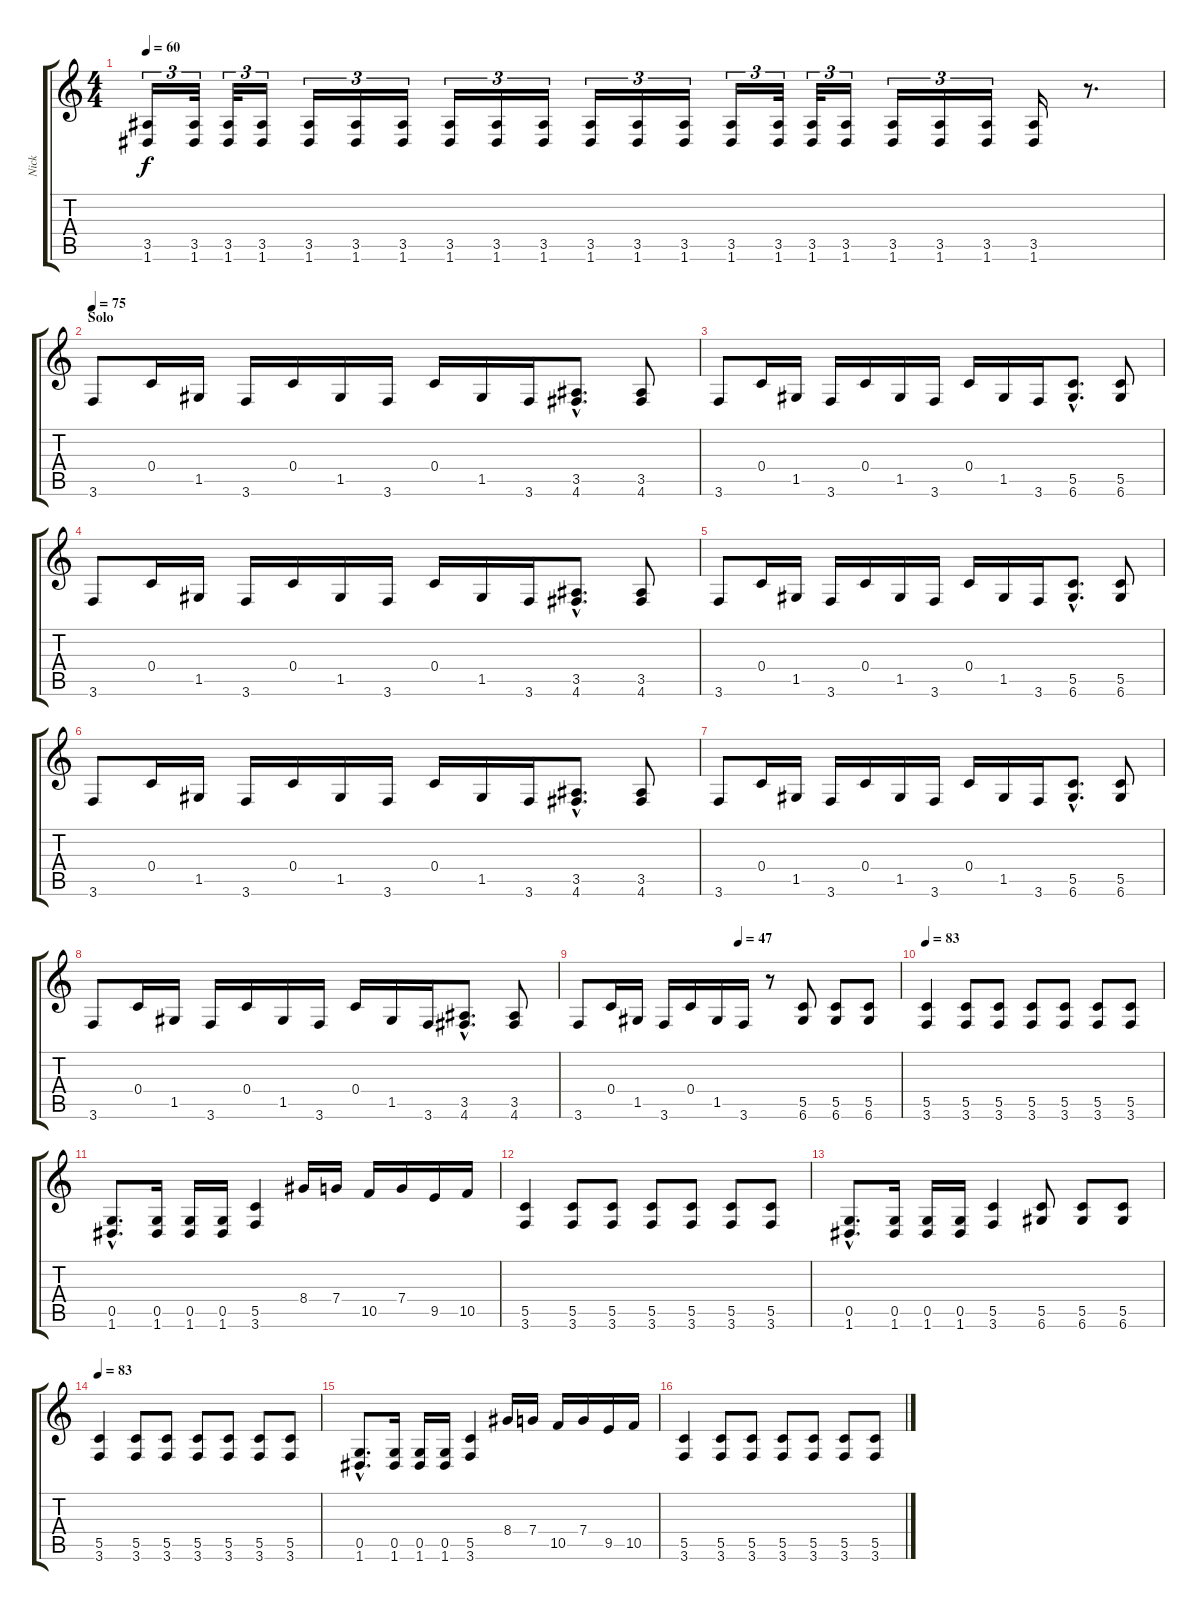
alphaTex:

\track ("Nick" "Nick") {instrument acousticguitarsteel}
\staff {score tabs}
\tuning (D4 A3 F3 C3 G2 D2) {hide}
\ts (4 4)
\tempo 60
\clef g2
\ks c
(3.5 1.6).16{tu (3 2) dy f} (3.5 1.6).32{tu (3 2)} (3.5 1.6).32{tu (3 2)} (3.5 1.6).16{tu (3 2)} (3.5 1.6).16{tu (3 2)} (3.5 1.6).16{tu (3 2)} (3.5 1.6).16{tu (3 2)} (3.5 1.6).16{tu (3 2)} (3.5 1.6).16{tu (3 2)} (3.5 1.6).16{tu (3 2)} (3.5 1.6).16{tu (3 2)} (3.5 1.6).16{tu (3 2)} (3.5 1.6).16{tu (3 2)} (3.5 1.6).16{tu (3 2)} (3.5 1.6).32{tu (3 2)} (3.5 1.6).32{tu (3 2)} (3.5 1.6).16{tu (3 2)} (3.5 1.6).16{tu (3 2)} (3.5 1.6).16{tu (3 2)} (3.5 1.6).16{tu (3 2)} (3.5 1.6).16 r.8{d} |
\section ("" "Solo")
\tempo 75
3.6.8{instrument acousticguitarsteel} 0.4.16 1.5.16 3.6.16 0.4.16 1.5.16 3.6.16 0.4.16 1.5.16 3.6.16 (3.5{hac} 4.6{hac}).8{d} (3.5 4.6).8 |
3.6.8 0.4.16 1.5.16 3.6.16 0.4.16 1.5.16 3.6.16 0.4.16 1.5.16 3.6.16 (5.5{hac} 6.6{hac}).8{d} (5.5 6.6).8 |
3.6.8 0.4.16 1.5.16 3.6.16 0.4.16 1.5.16 3.6.16 0.4.16 1.5.16 3.6.16 (3.5{hac} 4.6{hac}).8{d} (3.5 4.6).8 |
3.6.8 0.4.16 1.5.16 3.6.16 0.4.16 1.5.16 3.6.16 0.4.16 1.5.16 3.6.16 (5.5{hac} 6.6{hac}).8{d} (5.5 6.6).8 |
3.6.8 0.4.16 1.5.16 3.6.16 0.4.16 1.5.16 3.6.16 0.4.16 1.5.16 3.6.16 (3.5{hac} 4.6{hac}).8{d} (3.5 4.6).8 |
3.6.8 0.4.16 1.5.16 3.6.16 0.4.16 1.5.16 3.6.16 0.4.16 1.5.16 3.6.16 (5.5{hac} 6.6{hac}).8{d} (5.5 6.6).8 |
3.6.8 0.4.16 1.5.16 3.6.16 0.4.16 1.5.16 3.6.16 0.4.16 1.5.16 3.6.16 (3.5{hac} 4.6{hac}).8{d} (3.5 4.6).8 |
\tempo (47 0.5)
3.6.8 0.4.16 1.5.16 3.6.16 0.4.16 1.5.16 3.6.16 r.8{instrument distortionguitar} (5.5 6.6).8 (5.5 6.6).8 (5.5 6.6).8 |
\tempo 83
(5.5 3.6).4 (5.5 3.6).8 (5.5 3.6).8 (5.5 3.6).8 (5.5 3.6).8 (5.5 3.6).8 (5.5 3.6).8 |
(0.5{hac} 1.6{hac}).8{d} (0.5 1.6).16 (0.5 1.6).16 (0.5 1.6).16 (5.5 3.6).4 8.4.16 7.4.16 10.5.16 7.4.16 9.5.16 10.5.16 |
(5.5 3.6).4 (5.5 3.6).8 (5.5 3.6).8 (5.5 3.6).8 (5.5 3.6).8 (5.5 3.6).8 (5.5 3.6).8 |
(0.5{hac} 1.6{hac}).8{d} (0.5 1.6).16 (0.5 1.6).16 (0.5 1.6).16 (5.5 3.6).4 (5.5 6.6).8 (5.5 6.6).8 (5.5 6.6).8 |
\tempo 83
(5.5 3.6).4 (5.5 3.6).8 (5.5 3.6).8 (5.5 3.6).8 (5.5 3.6).8 (5.5 3.6).8 (5.5 3.6).8 |
(0.5{hac} 1.6{hac}).8{d} (0.5 1.6).16 (0.5 1.6).16 (0.5 1.6).16 (5.5 3.6).4 8.4.16 7.4.16 10.5.16 7.4.16 9.5.16 10.5.16 |
(5.5 3.6).4 (5.5 3.6).8 (5.5 3.6).8 (5.5 3.6).8 (5.5 3.6).8 (5.5 3.6).8 (5.5 3.6).8
